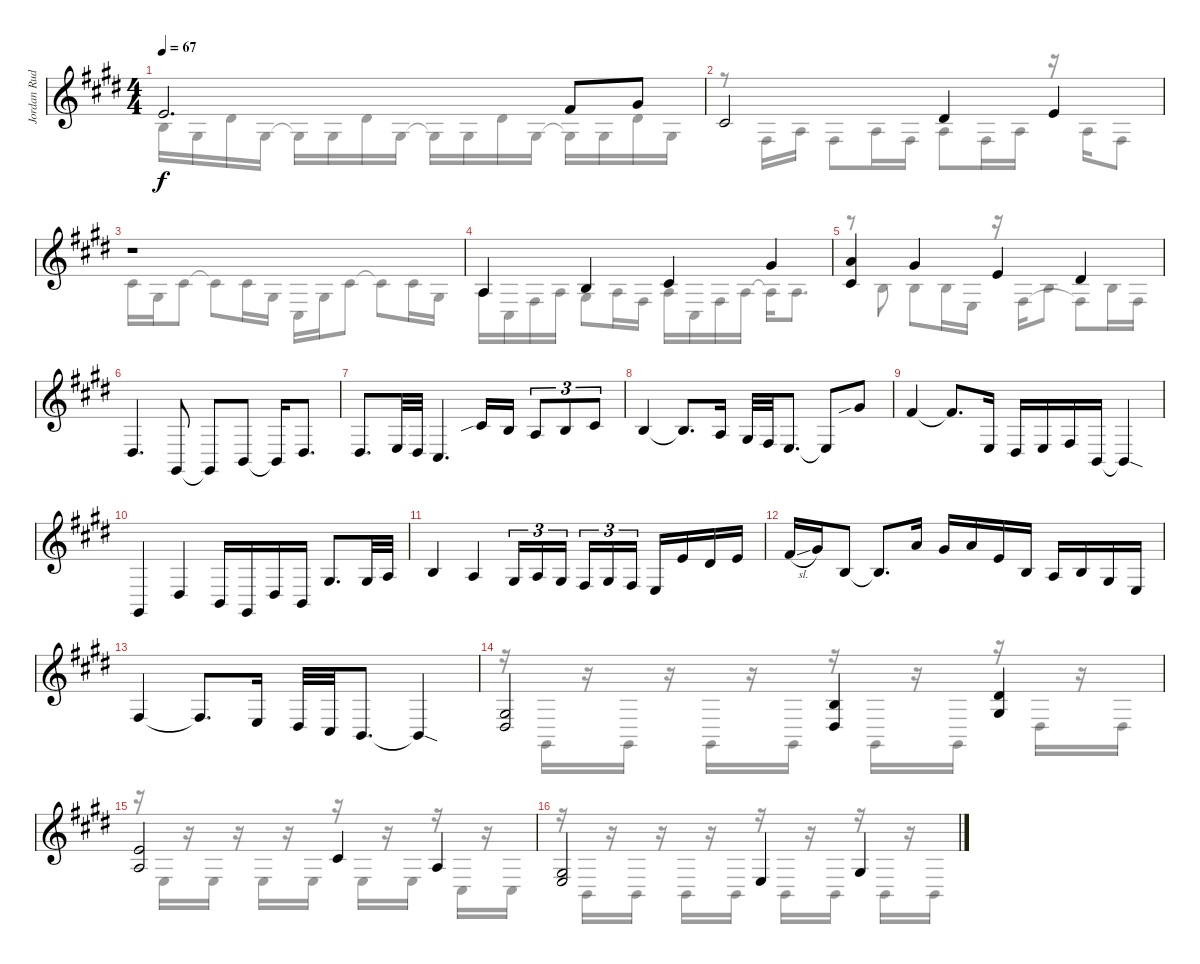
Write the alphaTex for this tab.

\track ("Jordan Rudess - G Clef (Lead)" "Jordan Rud") {instrument stringensemble1}
\staff {score}
\tuning (E4 B3 G3 D3 A2 E2 B1) {hide}
\voice
\ts (4 4)
\tempo 67
\clef g2
\ks e
5.2.2{d dy f} 7.2.8 4.1.8 |
6.3.2 4.2.4 5.2.4 |
r.1 |
7.4.4 4.3.4 6.3.4 9.2.4 |
(5.1 6.3).4 4.1.4 5.2.4 4.2.4 |
6.5.4{d volume 16 instrument lead2sawtooth} 4.6.8 4.6{t}.8 2.5.8 2.5{t}.16 6.5.8{d} |
6.5.8{d} 7.5.32 6.5.32 4.5.4{d} 6.3{sib}.16 4.3.16 7.4.8{tu (3 2)} 4.3.8{tu (3 2)} 6.3.8{tu (3 2)} |
4.3.4 4.3{t}.8{d} 7.4.16 6.4.32 4.4.32 7.5.8{d} 7.5{t}.8 4.1{sib}.8 |
7.2.4 7.2{t}.8{d} 7.5.16 6.5.16 7.5.16 9.5.16 7.6.16 7.6{sod t}.4 |
4.6.4 6.5.4 7.6.16 4.6.16 6.5.16 7.6.16 6.4.8{d} 6.4.32 7.4.32 |
4.3.4 7.4.4 6.4.16{tu (3 2)} 7.4.16{tu (3 2)} 6.4.16{tu (3 2) beam splitsecondary} 4.4.16{tu (3 2)} 6.4.16{tu (3 2)} 4.4.16{tu (3 2)} 7.5.16 5.2.16 4.2.16 5.2.16 |
7.2{sl}.16 9.2.16 9.4.8 9.4{t}.8{d} 10.2.16 9.2.16 10.2.16 9.3.16 9.4.16 7.4.16 9.4.16 6.4.16 7.5.16 |
9.5.4 9.5{t}.8{d} 7.5.16 6.5.32 9.6.32 7.6.8{d} 7.6{sod t}.4 |
(6.4 6.5).2{volume 14 instrument stringensemble1} (4.3 6.5).4 (8.3 6.4).4 |
(5.2 7.4).2 6.3.4 7.4.4 |
(6.4 7.5).2 7.5.4 6.4.4
\voice
\clef g2
\ottava regular
\simile none
\ks e
4.3{t}.16{dy f} 6.4.16 8.3.16 6.4.16 6.4{t}.16 6.4.16 8.3.16 6.4.16 6.4{t}.16 6.4.16 8.3.16 6.4.16 6.4{t}.16 6.4.16 8.3.16 6.4.16 |
r.8 4.4.16 2.3.16 4.4.8 2.3.16 4.4.16 2.3.8 4.4.16 2.3.16 r.16 2.3.16 4.4.8 |
6.3.16 6.4.16 6.3.8 6.3{t}.8 6.3.16 6.4.16 4.5.16 6.4.16 6.3.8 6.3{t}.8 6.3.16 6.4.16 |
2.3.16 4.5.16 4.4.16 2.3.16 1.3.8 2.3.16 4.4.16 2.3.16 4.5.16 4.4.16 2.3.16 2.3{t}.16 2.3.8{d} |
r.8 4.3.8 4.3.8 4.3.16 2.4.16 r.16 4.4.16 4.3.8 4.4{t}.8 4.3.16 4.4.16 |
|
|
|
|
|
|
|
|
r.16 4.6.16 r.16 4.6.16 r.16 4.6.16 r.16 4.6.16 r.16 4.6.16 r.16 4.6.16 r.16 6.5.16 r.16 6.5.16 |
r.16 12.6.16 r.16 12.6.16 r.16 12.6.16 r.16 12.6.16 r.16 12.6.16 r.16 12.6.16 r.16 4.5.16 r.16 4.5.16 |
r.16 7.6.16 r.16 7.6.16 r.16 7.6.16 r.16 7.6.16 r.16 7.6.16 r.16 7.6.16 r.16 7.6.16 r.16 7.6.16
